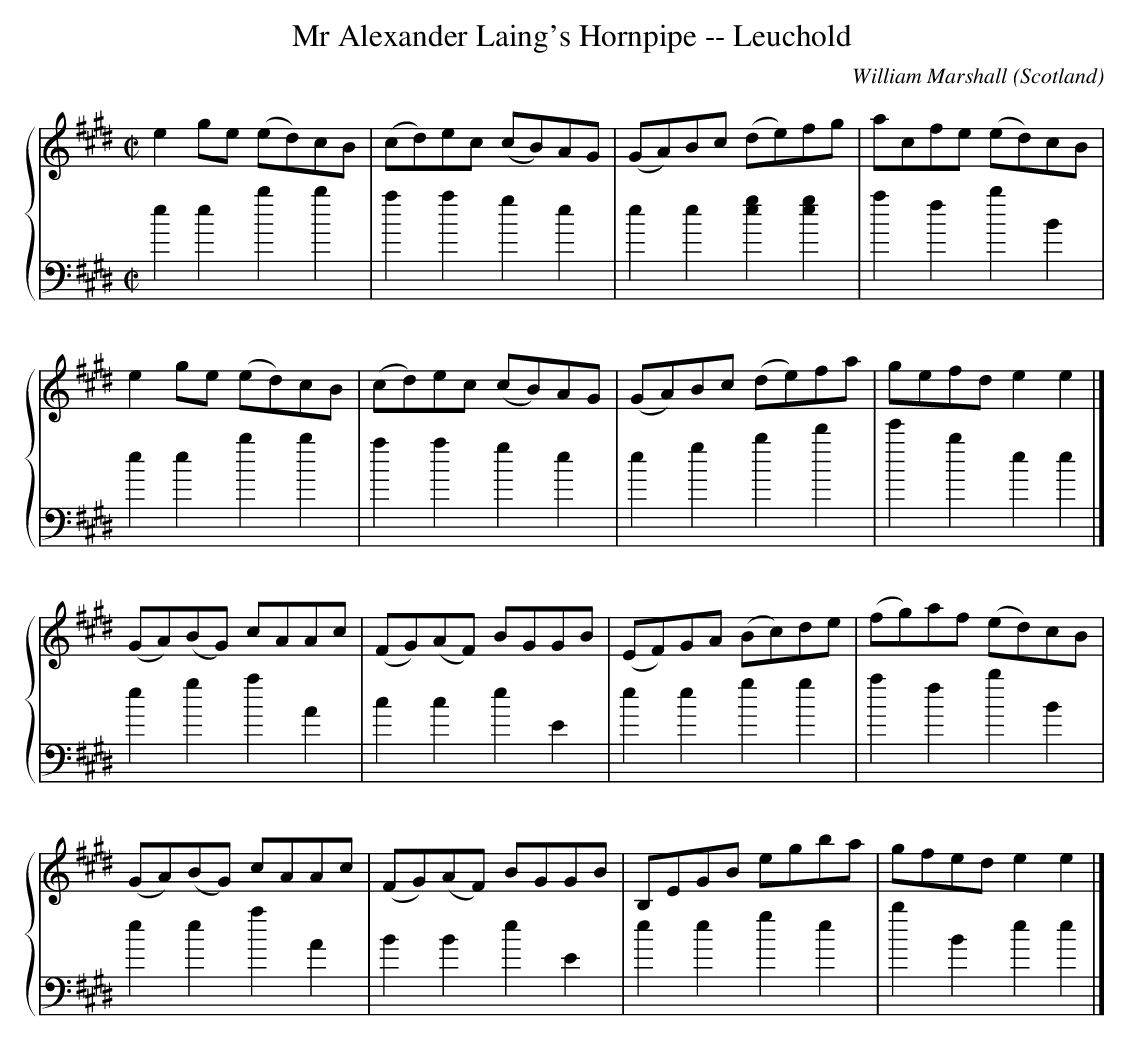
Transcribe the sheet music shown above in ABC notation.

X:1
T:Mr Alexander Laing's Hornpipe -- Leuchold
C:William Marshall
L:1/8
M:C|
O:Scotland
K:E
%%staves {1 2}
V:1
e2 ge (ed)cB | (cd)ec (cB)AG | (GA)Bc (de)fg | acfe (ed)cB |
e2 ge (ed)cB | (cd)ec (cB)AG | (GA)Bc (de)fa | gefd e2 e2 |]
(GA)(BG) cAAc | (FG)(AF) BGGB | (EF)GA (Bc)de | (fg)af (ed)cB |
(GA)(BG) cAAc | (FG)(AF) BGGB | B,EGB egba | gfed e2 e2 |]
V:2 clef=bass
L:1/4
eebb | aage | ee[eg][eg] | afbB | eebb | aage | egbd' | e'bee |] \
egaA | cceE | eegg | afbB | eeaA | BBeE | eege | bBee |]
